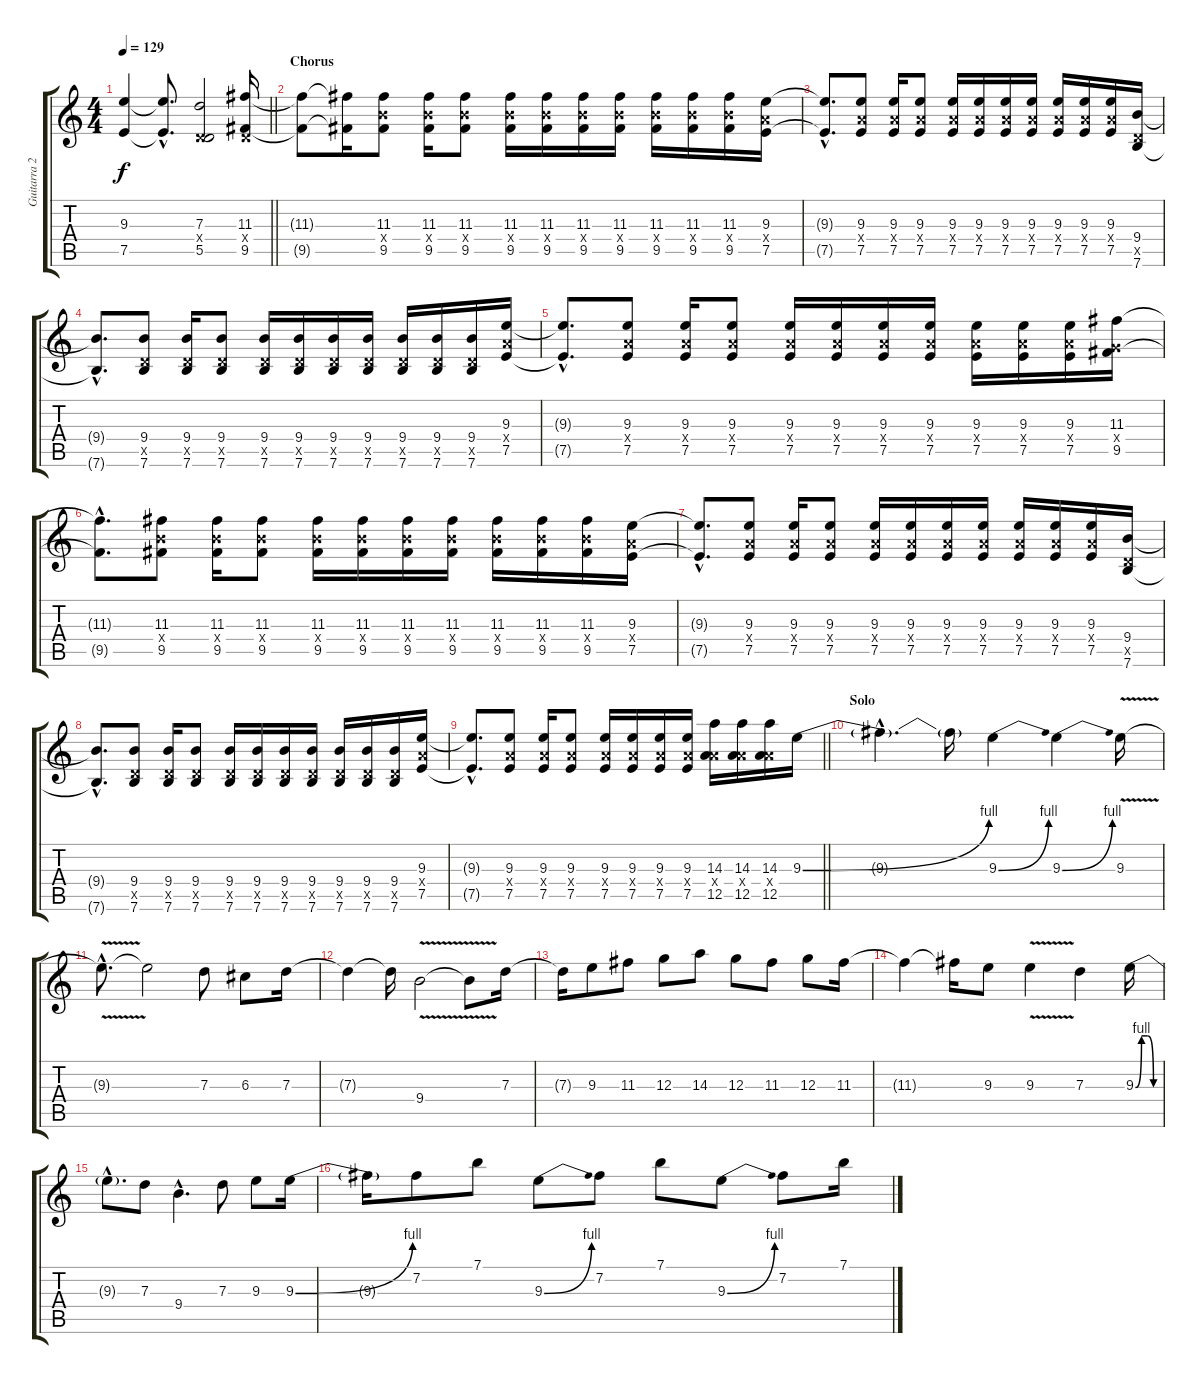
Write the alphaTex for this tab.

\track ("Guitarra 2 - Erik" "Guitarra 2") {instrument overdrivenguitar}
\staff {score tabs}
\tuning (E4 B3 G3 D3 A2 E2) {hide}
\ts (4 4)
\tempo 129
\clef g2
\barLineRight lightlight
\ks c
(9.3{t} 7.5{t}).4{dy f} (9.3{hac t} 7.5{hac t}).8{d} (7.3 0.4{x} 5.5).2 (11.3 0.4{x} 9.5).16 |
\section ("" "Chorus")
(11.3{t} 9.5{t}).8 (11.3{t} 9.5{t}).16 (11.3 9.4{x} 9.5).8 (11.3 9.4{x} 9.5).16 (11.3 9.4{x} 9.5).8 (11.3 9.4{x} 9.5).16 (11.3 9.4{x} 9.5).16 (11.3 9.4{x} 9.5).16 (11.3 9.4{x} 9.5).16 (11.3 9.4{x} 9.5).16 (11.3 9.4{x} 9.5).16 (11.3 9.4{x} 9.5).16 (9.3 7.4{x} 7.5).16 |
(9.3{hac t} 7.5{hac t}).8{d} (9.3 7.4{x} 7.5).8 (9.3 7.4{x} 7.5).16 (9.3 7.4{x} 7.5).8 (9.3 7.4{x} 7.5).16 (9.3 7.4{x} 7.5).16 (9.3 7.4{x} 7.5).16 (9.3 7.4{x} 7.5).16 (9.3 7.4{x} 7.5).16 (9.3 7.4{x} 7.5).16 (9.3 7.4{x} 7.5).16 (9.4 5.5{x} 7.6).16 |
(9.4{hac t} 7.6{hac t}).8{d} (9.4 5.5{x} 7.6).8 (9.4 5.5{x} 7.6).16 (9.4 5.5{x} 7.6).8 (9.4 5.5{x} 7.6).16 (9.4 5.5{x} 7.6).16 (9.4 5.5{x} 7.6).16 (9.4 5.5{x} 7.6).16 (9.4 5.5{x} 7.6).16 (9.4 5.5{x} 7.6).16 (9.4 5.5{x} 7.6).16 (9.3 7.4{x} 7.5).16 |
(9.3{hac t} 7.5{hac t}).8{d} (9.3 7.4{x} 7.5).8 (9.3 7.4{x} 7.5).16 (9.3 7.4{x} 7.5).8 (9.3 7.4{x} 7.5).16 (9.3 7.4{x} 7.5).16 (9.3 7.4{x} 7.5).16 (9.3 7.4{x} 7.5).16 (9.3 7.4{x} 7.5).16 (9.3 7.4{x} 7.5).16 (9.3 7.4{x} 7.5).16 (11.3 5.4{x} 9.5).16 |
(11.3{hac t} 9.5{hac t}).8{d} (11.3 9.4{x} 9.5).8 (11.3 9.4{x} 9.5).16 (11.3 9.4{x} 9.5).8 (11.3 9.4{x} 9.5).16 (11.3 9.4{x} 9.5).16 (11.3 9.4{x} 9.5).16 (11.3 9.4{x} 9.5).16 (11.3 9.4{x} 9.5).16 (11.3 9.4{x} 9.5).16 (11.3 9.4{x} 9.5).16 (9.3 7.4{x} 7.5).16 |
(9.3{hac t} 7.5{hac t}).8{d} (9.3 7.4{x} 7.5).8 (9.3 7.4{x} 7.5).16 (9.3 7.4{x} 7.5).8 (9.3 7.4{x} 7.5).16 (9.3 7.4{x} 7.5).16 (9.3 7.4{x} 7.5).16 (9.3 7.4{x} 7.5).16 (9.3 7.4{x} 7.5).16 (9.3 7.4{x} 7.5).16 (9.3 7.4{x} 7.5).16 (9.4 5.5{x} 7.6).16 |
(9.4{hac t} 7.6{hac t}).8{d} (9.4 5.5{x} 7.6).8 (9.4 5.5{x} 7.6).16 (9.4 5.5{x} 7.6).8 (9.4 5.5{x} 7.6).16 (9.4 5.5{x} 7.6).16 (9.4 5.5{x} 7.6).16 (9.4 5.5{x} 7.6).16 (9.4 5.5{x} 7.6).16 (9.4 5.5{x} 7.6).16 (9.4 5.5{x} 7.6).16 (9.3 7.4{x} 7.5).16 |
\barLineRight lightlight
(9.3{hac t} 7.5{hac t}).8{d} (9.3 7.4{x} 7.5).8 (9.3 7.4{x} 7.5).16 (9.3 7.4{x} 7.5).8 (9.3 7.4{x} 7.5).16 (9.3 7.4{x} 7.5).16 (9.3 7.4{x} 7.5).16 (9.3 7.4{x} 7.5).16 (14.3 7.4{x} 12.5).16 (14.3 7.4{x} 12.5).16 (14.3 7.4{x} 12.5).16 9.3{be (bend 0 0 60 4)}.16{volume 16 instrument distortionguitar} |
\section ("" "Solo")
9.3{hac t}.4{d} 9.3{t}.16 9.3{be (bend 0 0 60 4)}.4 9.3{be (bend 0 0 60 4)}.4 9.3{v}.16 |
9.3{hac t}.8{d} 9.3{t}.2 7.3.8 6.3.8 7.3.16 |
7.3{t}.4 7.3{t}.16 9.4{v}.2 9.4{t}.8 7.3.16 |
7.3{t}.16 9.3.8 11.3.8 12.3.8 14.3.8 12.3.8 11.3.8 12.3.8 11.3.16 |
11.3{t}.4 11.3{t}.16 9.3.8 9.3{v}.4 7.3.4 9.3{be (custom 0 0 15 4 30 4 45 0 60 0)}.16 |
9.3{hac t}.8{d} 7.3.8 9.4{hac}.4{d} 7.3.8 9.3.8 9.3{be (bend 0 0 60 4)}.16 |
9.3{t}.16 7.2.8 7.1.8 9.3{be (bend 0 0 60 4)}.8 7.2.8 7.1.8 9.3{be (bend 0 0 60 4)}.8 7.2.8 7.1.16
